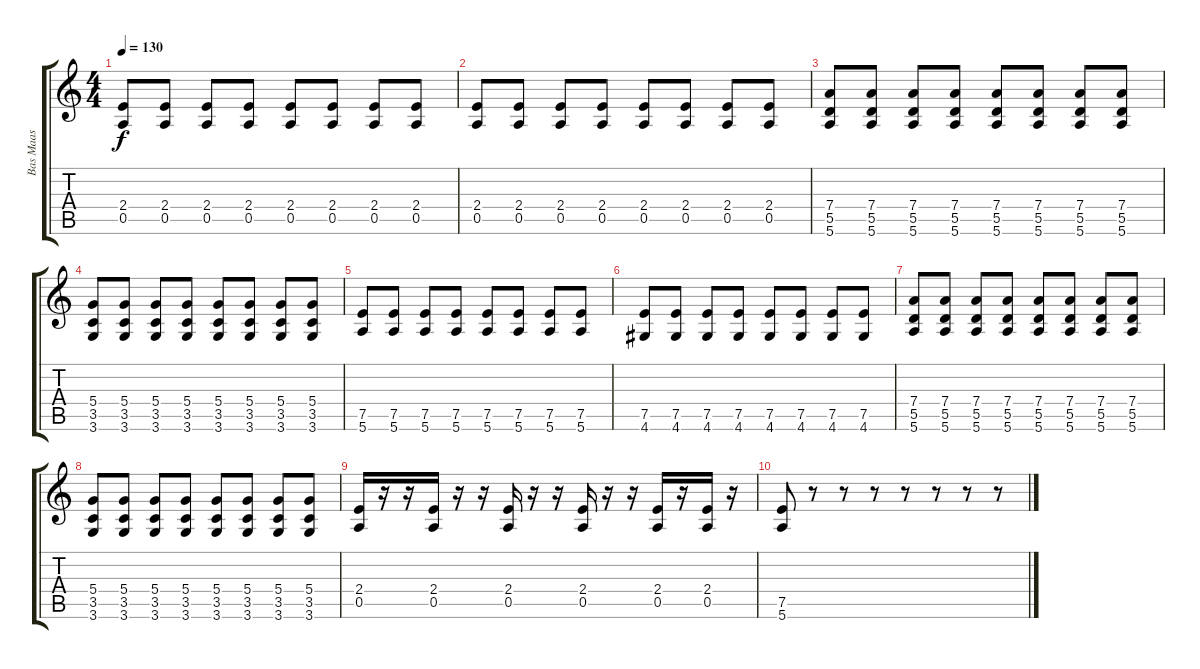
\track ("Bas Maas" "Bas Maas") {instrument distortionguitar}
\staff {score tabs}
\tuning (E4 B3 G3 D3 A2 E2) {hide}
\ts (4 4)
\tempo 130
\clef g2
\ks c
(2.4 0.5).8{dy f} (2.4 0.5).8 (2.4 0.5).8 (2.4 0.5).8 (2.4 0.5).8 (2.4 0.5).8 (2.4 0.5).8 (2.4 0.5).8 |
(2.4 0.5).8 (2.4 0.5).8 (2.4 0.5).8 (2.4 0.5).8 (2.4 0.5).8 (2.4 0.5).8 (2.4 0.5).8 (2.4 0.5).8 |
(7.4 5.5 5.6).8 (7.4 5.5 5.6).8 (7.4 5.5 5.6).8 (7.4 5.5 5.6).8 (7.4 5.5 5.6).8 (7.4 5.5 5.6).8 (7.4 5.5 5.6).8 (7.4 5.5 5.6).8 |
(5.4 3.5 3.6).8 (5.4 3.5 3.6).8 (5.4 3.5 3.6).8 (5.4 3.5 3.6).8 (5.4 3.5 3.6).8 (5.4 3.5 3.6).8 (5.4 3.5 3.6).8 (5.4 3.5 3.6).8 |
(7.5 5.6).8 (7.5 5.6).8 (7.5 5.6).8 (7.5 5.6).8 (7.5 5.6).8 (7.5 5.6).8 (7.5 5.6).8 (7.5 5.6).8 |
(7.5 4.6).8 (7.5 4.6).8 (7.5 4.6).8 (7.5 4.6).8 (7.5 4.6).8 (7.5 4.6).8 (7.5 4.6).8 (7.5 4.6).8 |
(7.4 5.5 5.6).8 (7.4 5.5 5.6).8 (7.4 5.5 5.6).8 (7.4 5.5 5.6).8 (7.4 5.5 5.6).8 (7.4 5.5 5.6).8 (7.4 5.5 5.6).8 (7.4 5.5 5.6).8 |
(5.4 3.5 3.6).8 (5.4 3.5 3.6).8 (5.4 3.5 3.6).8 (5.4 3.5 3.6).8 (5.4 3.5 3.6).8 (5.4 3.5 3.6).8 (5.4 3.5 3.6).8 (5.4 3.5 3.6).8 |
(2.4 0.5).16 r.16 r.16 (2.4 0.5).16 r.16 r.16 (2.4 0.5).16 r.16 r.16 (2.4 0.5).16 r.16 r.16 (2.4 0.5).16 r.16 (2.4 0.5).16 r.16 |
(7.5 5.6).8 r.8 r.8 r.8 r.8 r.8 r.8 r.8
